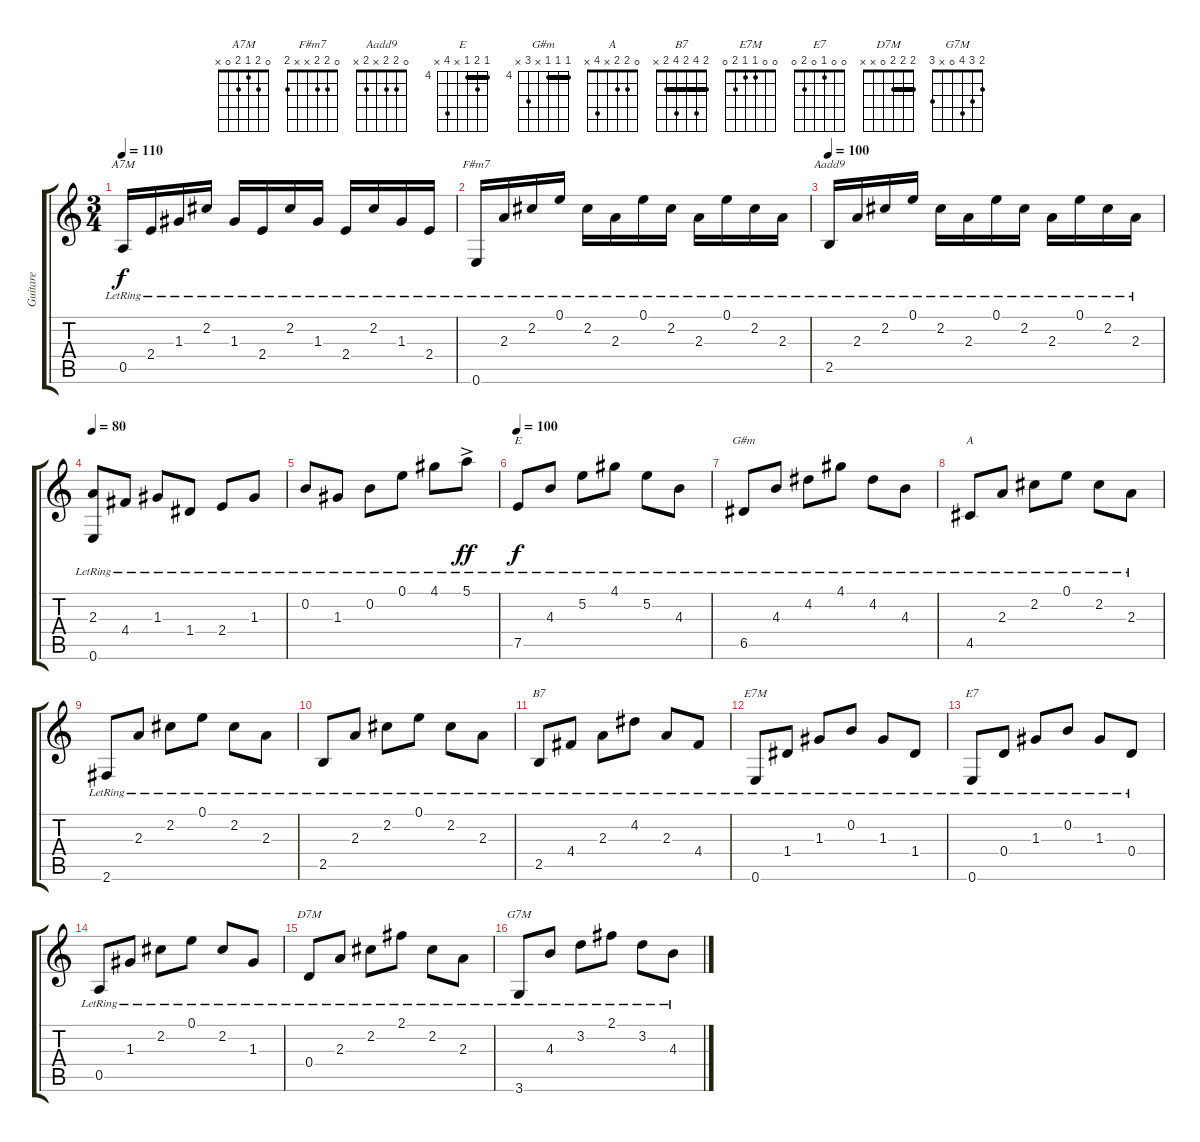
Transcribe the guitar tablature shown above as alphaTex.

\track ("Guitare" "Guitare") {instrument acousticguitarnylon}
\staff {score tabs}
\tuning (E4 B3 G3 D3 A2 E2) {hide}
\chord ("A7M" 0 2 1 2 0 x)
\chord ("F#m7" 0 2 2 x x 2)
\chord ("Aadd9" 0 2 2 x 2 x)
\chord ("E" 4 5 4 x 7 x) {firstfret 4 barre 4}
\chord ("G#m" 4 4 4 x 6 x) {firstfret 4 barre 4}
\chord ("A" 0 2 2 x 4 x)
\chord ("B7" 2 4 2 4 2 x) {barre 2}
\chord ("E7M" 0 0 1 1 2 0)
\chord ("E7" 0 0 1 0 2 0)
\chord ("D7M" 2 2 2 0 x x) {barre 2}
\chord ("G7M" 2 3 4 0 x 3)
\ts (3 4)
\tempo 110
\clef g2
\ks c
0.5{lr}.16{ch "A7M" dy f} 2.4{lr}.16 1.3{lr}.16 2.2{lr}.16 1.3{lr}.16 2.4{lr}.16 2.2{lr}.16 1.3{lr}.16 2.4{lr}.16 2.2{lr}.16 1.3{lr}.16 2.4{lr}.16 |
0.6{lr}.16{ch "F#m7"} 2.3{lr}.16 2.2{lr}.16 0.1{lr}.16 2.2{lr}.16 2.3{lr}.16 0.1{lr}.16 2.2{lr}.16 2.3{lr}.16 0.1{lr}.16 2.2{lr}.16 2.3{lr}.16 |
\tempo 100
2.5{lr}.16{ch "Aadd9"} 2.3{lr}.16 2.2{lr}.16 0.1{lr}.16 2.2{lr}.16 2.3{lr}.16 0.1{lr}.16 2.2{lr}.16 2.3{lr}.16 0.1{lr}.16 2.2{lr}.16 2.3{lr}.16 |
\tempo 80
(2.3{lr} 0.6{lr}).8 4.4{lr}.8 1.3{lr}.8 1.4{lr}.8 2.4{lr}.8 1.3{lr}.8 |
0.2{lr}.8 1.3{lr}.8 0.2{lr}.8 0.1{lr}.8 4.1{lr}.8 5.1{ac lr}.8{dy ff} |
\tempo 100
7.5{lr}.8{ch "E" dy f} 4.3{lr}.8 5.2{lr}.8 4.1{lr}.8 5.2{lr}.8 4.3{lr}.8 |
6.5{lr}.8{ch "G#m"} 4.3{lr}.8 4.2{lr}.8 4.1{lr}.8 4.2{lr}.8 4.3{lr}.8 |
4.5{lr}.8{ch "A"} 2.3{lr}.8 2.2{lr}.8 0.1{lr}.8 2.2{lr}.8 2.3{lr}.8 |
2.6{lr}.8 2.3{lr}.8 2.2{lr}.8 0.1{lr}.8 2.2{lr}.8 2.3{lr}.8 |
2.5{lr}.8 2.3{lr}.8 2.2{lr}.8 0.1{lr}.8 2.2{lr}.8 2.3{lr}.8 |
2.5{lr}.8{ch "B7"} 4.4{lr}.8 2.3{lr}.8 4.2{lr}.8 2.3{lr}.8 4.4{lr}.8 |
0.6{lr}.8{ch "E7M"} 1.4{lr}.8 1.3{lr}.8 0.2{lr}.8 1.3{lr}.8 1.4{lr}.8 |
0.6{lr}.8{ch "E7"} 0.4{lr}.8 1.3{lr}.8 0.2{lr}.8 1.3{lr}.8 0.4{lr}.8 |
0.5{lr}.8 1.3{lr}.8 2.2{lr}.8 0.1{lr}.8 2.2{lr}.8 1.3{lr}.8 |
0.4{lr}.8{ch "D7M"} 2.3{lr}.8 2.2{lr}.8 2.1{lr}.8 2.2{lr}.8 2.3{lr}.8 |
3.6{lr}.8{ch "G7M"} 4.3{lr}.8 3.2{lr}.8 2.1{lr}.8 3.2{lr}.8 4.3{lr}.8
